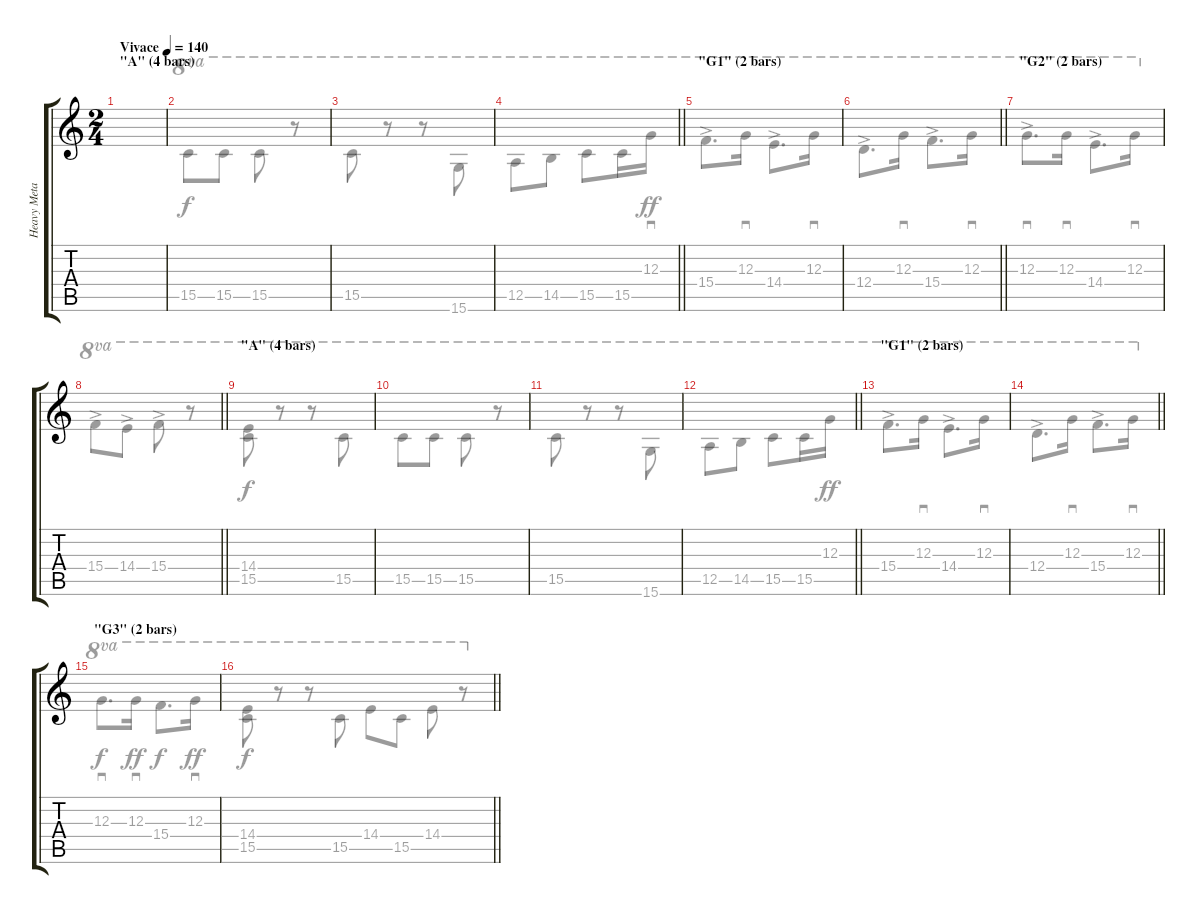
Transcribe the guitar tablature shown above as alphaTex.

\track ("Heavy Metal Bass" "Heavy Meta") {instrument distortionguitar}
\staff {score tabs}
\tuning (E4 B3 G3 D3 A2 E2) {hide}
\voice
\ts (2 4)
\section ("" "\"A\" (4 bars)")
\tempo (140 "Vivace")
\clef g2
\ks c
|
|
|
\barLineRight lightlight
|
\section ("" "\"G1\" (2 bars)")
|
\barLineRight lightlight
|
\section ("" "\"G2\" (2 bars)")
|
\barLineRight lightlight
|
\section ("" "\"A\" (4 bars)")
|
|
|
\barLineRight lightlight
|
\section ("" "\"G1\" (2 bars)")
|
\barLineRight lightlight
|
\section ("" "\"G3\" (2 bars)")
|
\barLineRight lightlight
\voice
\clef g2
\ks c
(14.4 15.5).8{ot 8va dy f} r.8{ot 8va} r.8{ot 8va} 15.5.8{ot 8va} |
15.5.8{ot 8va} 15.5.8{ot 8va} 15.5.8{ot 8va} r.8{ot 8va} |
15.5.8{ot 8va} r.8{ot 8va} r.8{ot 8va} 15.6.8{ot 8va} |
\barLineRight lightlight
12.5.8{ot 8va} 14.5.8{ot 8va} 15.5.8{ot 8va} 15.5.16{ot 8va} 12.3.16{sd ot 8va dy ff} |
15.4{ac}.8{d ot 8va} 12.3.16{sd ot 8va} 14.4{ac}.8{d ot 8va} 12.3.16{sd ot 8va} |
\barLineRight lightlight
12.4{ac}.8{d ot 8va} 12.3.16{sd ot 8va} 15.4{ac}.8{d ot 8va} 12.3.16{sd ot 8va} |
12.3{ac}.8{d sd ot 8va} 12.3.16{sd ot 8va} 14.4{ac}.8{d ot 8va} 12.3.16{sd ot 8va} |
\barLineRight lightlight
15.4{ac}.8{ot 8va} 14.4{ac}.8{ot 8va} 15.4{ac}.8{ot 8va} r.8{ot 8va} |
(14.4 15.5).8{ot 8va dy f} r.8{ot 8va} r.8{ot 8va} 15.5.8{ot 8va} |
15.5.8{ot 8va} 15.5.8{ot 8va} 15.5.8{ot 8va} r.8{ot 8va} |
15.5.8{ot 8va} r.8{ot 8va} r.8{ot 8va} 15.6.8{ot 8va} |
\barLineRight lightlight
12.5.8{ot 8va} 14.5.8{ot 8va} 15.5.8{ot 8va} 15.5.16{ot 8va} 12.3.16{ot 8va dy ff} |
15.4{ac}.8{d ot 8va} 12.3.16{sd ot 8va} 14.4{ac}.8{d ot 8va} 12.3.16{sd ot 8va} |
\barLineRight lightlight
12.4{ac}.8{d ot 8va} 12.3.16{sd ot 8va} 15.4{ac}.8{d ot 8va} 12.3.16{sd ot 8va} |
12.3.8{d sd ot 8va dy f} 12.3.16{sd ot 8va dy ff} 15.4.8{d ot 8va dy f} 12.3.16{sd ot 8va dy ff} |
\barLineRight lightlight
14.4.8{ot 8va dy f} 15.5.8{ot 8va} 14.4.8{ot 8va} r.8{ot 8va}
